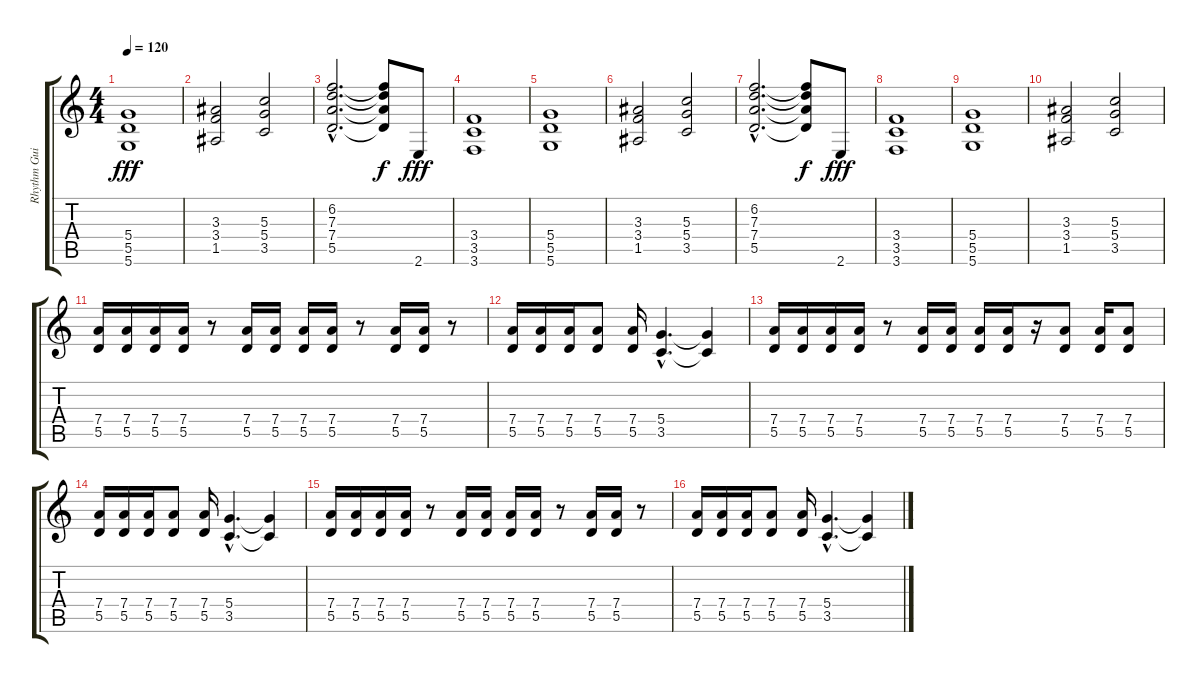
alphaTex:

\track ("Rhythm Guitar" "Rhythm Gui") {instrument distortionguitar}
\staff {score tabs}
\tuning (E4 B3 G3 D3 A2 D2) {hide}
\ts (4 4)
\tempo 120
\clef g2
\ks c
(5.4 5.5 5.6).1{dy fff} |
(3.3 3.4 1.5).2 (5.3 5.4 3.5).2 |
(6.2{hac} 7.3{hac} 7.4{hac} 5.5{hac}).2{d} (6.2{t} 7.3{t} 7.4{t} 5.5{t}).8{dy f} 2.6.8{dy fff} |
(3.4 3.5 3.6).1 |
(5.4 5.5 5.6).1 |
(3.3 3.4 1.5).2 (5.3 5.4 3.5).2 |
(6.2{hac} 7.3{hac} 7.4{hac} 5.5{hac}).2{d} (6.2{t} 7.3{t} 7.4{t} 5.5{t}).8{dy f} 2.6.8{dy fff} |
(3.4 3.5 3.6).1 |
(5.4 5.5 5.6).1 |
(3.3 3.4 1.5).2 (5.3 5.4 3.5).2 |
(7.4 5.5).16 (7.4 5.5).16 (7.4 5.5).16 (7.4 5.5).16 r.8 (7.4 5.5).16 (7.4 5.5).16 (7.4 5.5).16 (7.4 5.5).16 r.8 (7.4 5.5).16 (7.4 5.5).16 r.8 |
(7.4 5.5).16 (7.4 5.5).16 (7.4 5.5).16 (7.4 5.5).8 (7.4 5.5).16 (5.4{hac} 3.5{hac}).4{d} (5.4{t} 3.5{t}).4 |
(7.4 5.5).16 (7.4 5.5).16 (7.4 5.5).16 (7.4 5.5).16 r.8 (7.4 5.5).16 (7.4 5.5).16 (7.4 5.5).16 (7.4 5.5).16 r.16 (7.4 5.5).8 (7.4 5.5).16 (7.4 5.5).8 |
(7.4 5.5).16 (7.4 5.5).16 (7.4 5.5).16 (7.4 5.5).8 (7.4 5.5).16 (5.4{hac} 3.5{hac}).4{d} (5.4{t} 3.5{t}).4 |
(7.4 5.5).16 (7.4 5.5).16 (7.4 5.5).16 (7.4 5.5).16 r.8 (7.4 5.5).16 (7.4 5.5).16 (7.4 5.5).16 (7.4 5.5).16 r.8 (7.4 5.5).16 (7.4 5.5).16 r.8 |
(7.4 5.5).16 (7.4 5.5).16 (7.4 5.5).16 (7.4 5.5).8 (7.4 5.5).16 (5.4{hac} 3.5{hac}).4{d} (5.4{t} 3.5{t}).4
